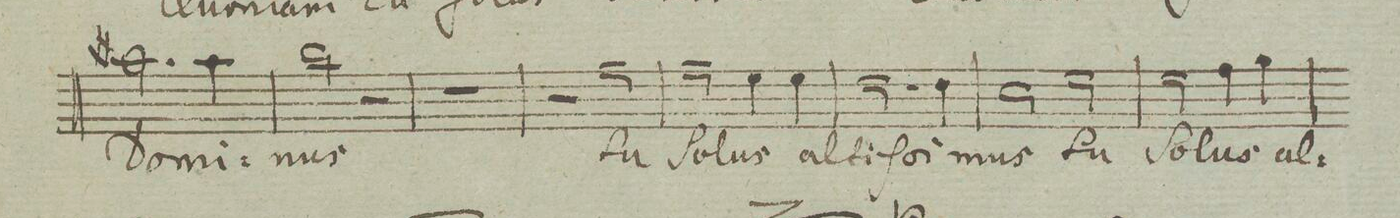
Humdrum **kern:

**kern	**text	**dynam
*I"Soprano. Tutti.	*	*
*clefC1	*	*
*k[]	*	*
*met(c)	*	*
*M4/4	*	*
2.ff#X\	Do-	.
4ff#\	-mi-	.
=19	=19	=19
2gg\	-nus	.
2r	.	.
=20	=20	=20
1r	.	.
=21	=21	=21
2r	.	.
2dd\	tu	.
=22	=22	=22
2dd\	ſo-	.
4cc\	-lus	.
4cc\	al-	.
=23	=23	=23
2.b\	-tiſ-	.
4b\	-si-	.
=24	=24	=24
2a\	-mus	.
2cc\	tu	.
=25	=25	=25
2cc\	ſo-	.
4dd\	-lus	.
4ee\	al-	.
=26	=26	=26
*-	*-	*-
